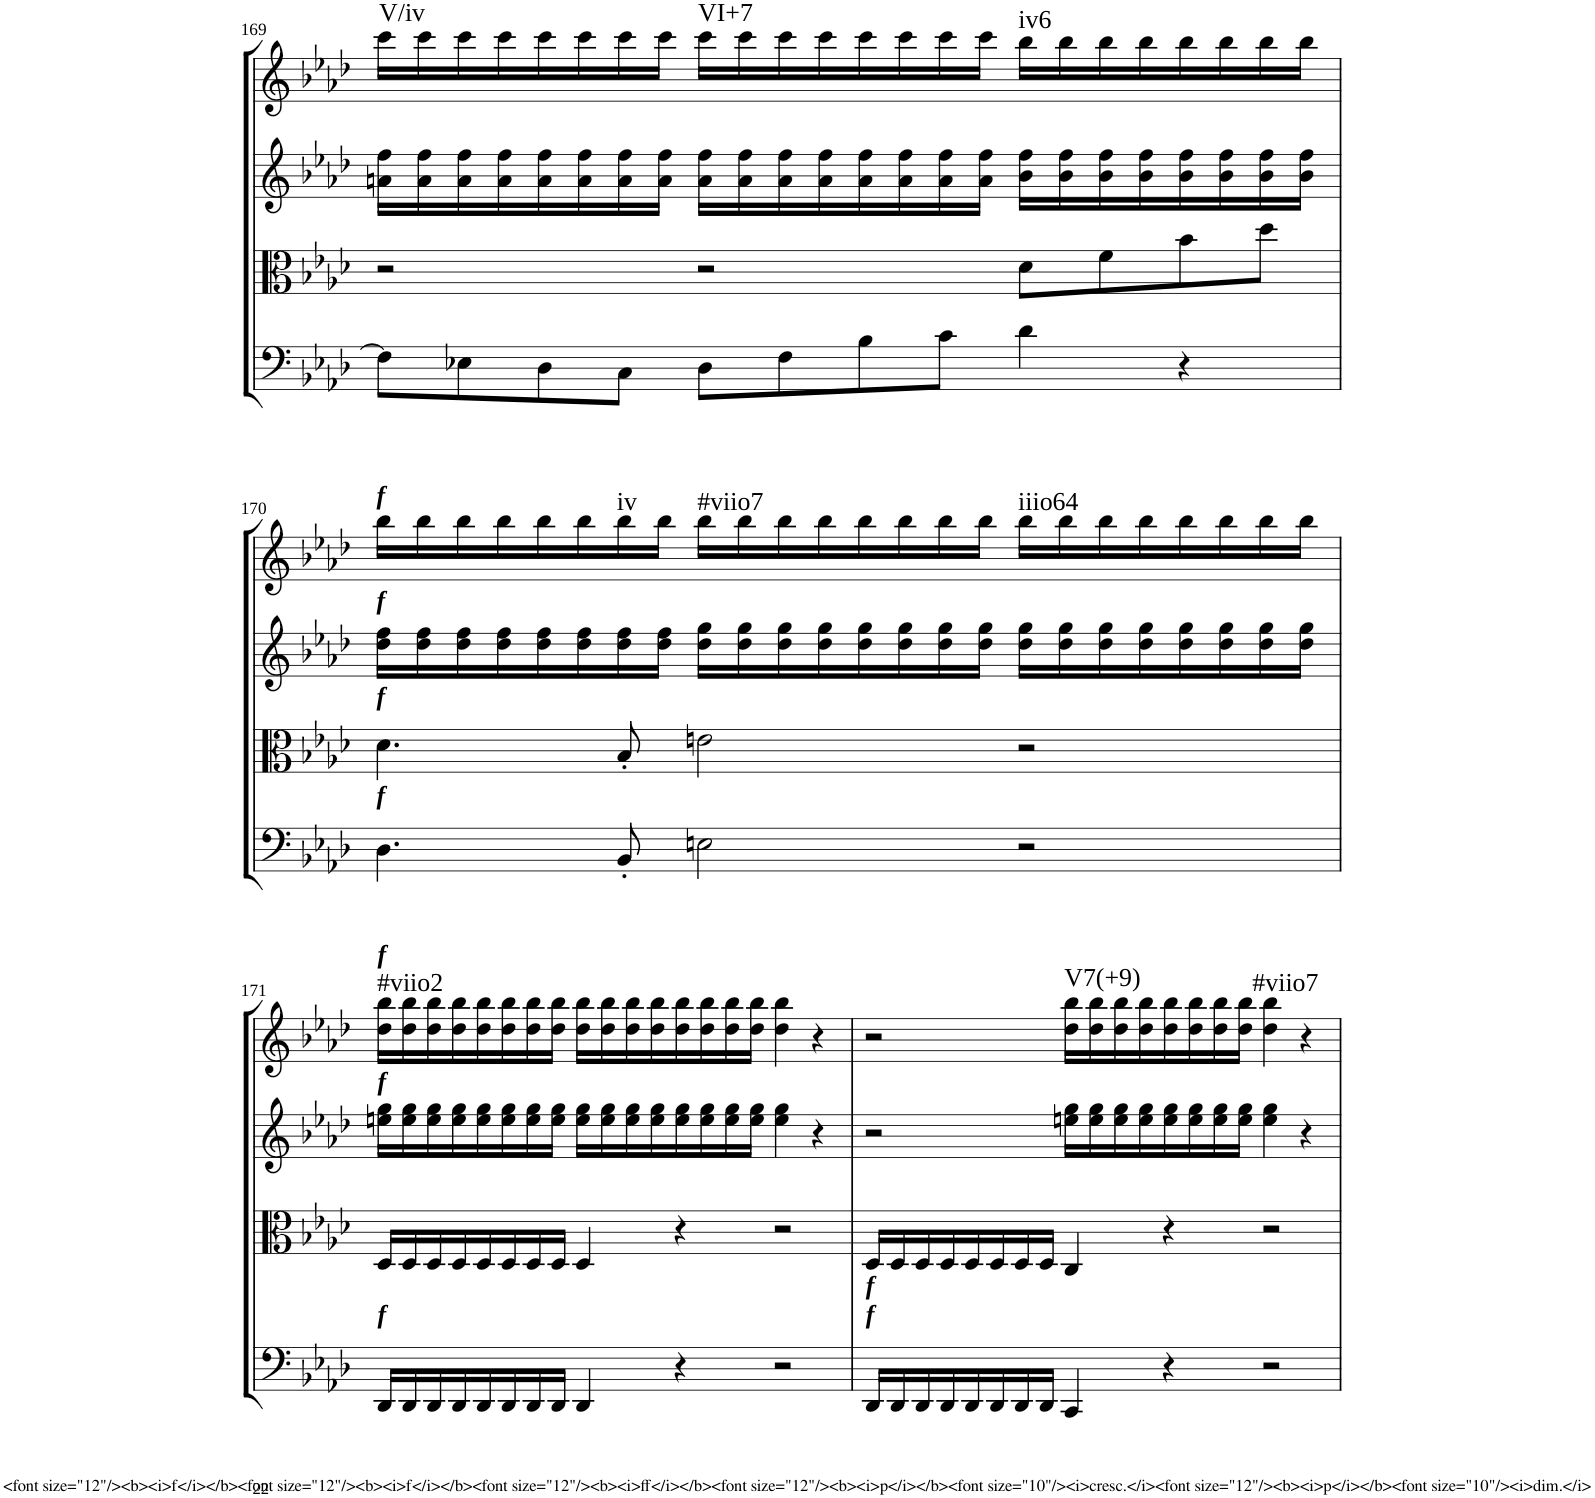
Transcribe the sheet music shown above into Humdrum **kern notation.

**kern	**kern	**kern	**kern	**harte
*part4	*part3	*part2	*part1	*part1
*staff4	*staff3	*staff2	*staff1	*
*I"Cello	*I"Viola	*I"2nd Violin	*I"1st Violin	*
*	*I'Vla	*I'Vln	*I'Vln	*
!!LO:PB:g=z
*clefF4	*clefC3	*clefG2	*clefG2	*
*k[b-e-a-d-]	*k[b-e-a-d-]	*k[b-e-a-d-]	*k[b-e-a-d-]	*
*A-:	*A-:	*A-:	*A-:	*
*M3/2	*M3/2	*M3/2	*M3/2	*
=169	=169	=169	=169	=169
!	!	!	!	!LO:H:kt=V/iv
8F\L]	2r	16an\ 16ff\LL	16ccc\LL	N
.	.	16a\ 16ff\	16ccc\	.
8E-X\	.	16a\ 16ff\	16ccc\	.
.	.	16a\ 16ff\	16ccc\	.
8D-\	.	16a\ 16ff\	16ccc\	.
.	.	16a\ 16ff\	16ccc\	.
8C\J	.	16a\ 16ff\	16ccc\	.
.	.	16a\ 16ff\JJ	16ccc\JJ	.
!	!	!	!	!LO:H:kt=VI+7
8D-\L	2r	16a\ 16ff\LL	16ccc\LL	N
.	.	16a\ 16ff\	16ccc\	.
8F\	.	16a\ 16ff\	16ccc\	.
.	.	16a\ 16ff\	16ccc\	.
8B-\	.	16a\ 16ff\	16ccc\	.
.	.	16a\ 16ff\	16ccc\	.
8c\J	.	16a\ 16ff\	16ccc\	.
.	.	16a\ 16ff\JJ	16ccc\JJ	.
!	!	!	!	!LO:H:kt=iv6
4d-\	8d-\L	16b-\ 16ff\LL	16bb-\LL	N
.	.	16b-\ 16ff\	16bb-\	.
.	8f\	16b-\ 16ff\	16bb-\	.
.	.	16b-\ 16ff\	16bb-\	.
4r	8b-\	16b-\ 16ff\	16bb-\	.
.	.	16b-\ 16ff\	16bb-\	.
.	8dd-\J	16b-\ 16ff\	16bb-\	.
.	.	16b-\ 16ff\JJ	16bb-\JJ	.
!!LO:LB:g=z
=170	=170	=170	=170	=170
!	!	!	!LO:TX:a:Bi:t=f	!
!	!	!LO:TX:a:Bi:t=f	!	!
!	!LO:TX:a:Bi:t=f	!	!	!
!LO:TX:a:Bi:t=f	!	!	!	!
4.D-\	4.d-\	16dd-\ 16ff\LL	16bb-\LL	.
.	.	16dd-\ 16ff\	16bb-\	.
.	.	16dd-\ 16ff\	16bb-\	.
.	.	16dd-\ 16ff\	16bb-\	.
.	.	16dd-\ 16ff\	16bb-\	.
.	.	16dd-\ 16ff\	16bb-\	.
!	!	!	!	!LO:H:kt=iv
8BB-'/	8B-'/	16dd-\ 16ff\	16bb-\	N
.	.	16dd-\ 16ff\JJ	16bb-\JJ	.
!	!	!	!	!LO:H:kt=#viio7
2En\	2en\	16dd-\ 16gg\LL	16bb-\LL	N
.	.	16dd-\ 16gg\	16bb-\	.
.	.	16dd-\ 16gg\	16bb-\	.
.	.	16dd-\ 16gg\	16bb-\	.
.	.	16dd-\ 16gg\	16bb-\	.
.	.	16dd-\ 16gg\	16bb-\	.
.	.	16dd-\ 16gg\	16bb-\	.
.	.	16dd-\ 16gg\JJ	16bb-\JJ	.
!	!	!	!	!LO:H:kt=iiio64
2r	2r	16dd-\ 16gg\LL	16bb-\LL	N
.	.	16dd-\ 16gg\	16bb-\	.
.	.	16dd-\ 16gg\	16bb-\	.
.	.	16dd-\ 16gg\	16bb-\	.
.	.	16dd-\ 16gg\	16bb-\	.
.	.	16dd-\ 16gg\	16bb-\	.
.	.	16dd-\ 16gg\	16bb-\	.
.	.	16dd-\ 16gg\JJ	16bb-\JJ	.
!!LO:LB:g=z
=171	=171	=171	=171	=171
!	!	!	!LO:TX:a:Bi:t=f	!
!	!	!LO:TX:a:Bi:t=f	!	!
!LO:TX:a:Bi:t=f	!	!	!	!LO:H:kt=#viio2
16DD-/LL	16D-/LL	16een\ 16gg\LL	16dd-\ 16bb-\LL	N
16DD-/	16D-/	16ee\ 16gg\	16dd-\ 16bb-\	.
16DD-/	16D-/	16ee\ 16gg\	16dd-\ 16bb-\	.
16DD-/	16D-/	16ee\ 16gg\	16dd-\ 16bb-\	.
16DD-/	16D-/	16ee\ 16gg\	16dd-\ 16bb-\	.
16DD-/	16D-/	16ee\ 16gg\	16dd-\ 16bb-\	.
16DD-/	16D-/	16ee\ 16gg\	16dd-\ 16bb-\	.
16DD-/JJ	16D-/JJ	16ee\ 16gg\JJ	16dd-\ 16bb-\JJ	.
4DD-/	4D-/	16ee\ 16gg\LL	16dd-\ 16bb-\LL	.
.	.	16ee\ 16gg\	16dd-\ 16bb-\	.
.	.	16ee\ 16gg\	16dd-\ 16bb-\	.
.	.	16ee\ 16gg\	16dd-\ 16bb-\	.
4r	4r	16ee\ 16gg\	16dd-\ 16bb-\	.
.	.	16ee\ 16gg\	16dd-\ 16bb-\	.
.	.	16ee\ 16gg\	16dd-\ 16bb-\	.
.	.	16ee\ 16gg\JJ	16dd-\ 16bb-\JJ	.
2r	2r	4ee\ 4gg\	4dd-\ 4bb-\	.
.	.	4r	4r	.
=172	=172	=172	=172	=172
!LO:TX:a:Bi:t=f	!	!	!	!
!LO:TX:a:Bi:t=f	!	!	!	!
16DD-/LL	16D-/LL	2r	2r	.
16DD-/	16D-/	.	.	.
16DD-/	16D-/	.	.	.
16DD-/	16D-/	.	.	.
16DD-/	16D-/	.	.	.
16DD-/	16D-/	.	.	.
16DD-/	16D-/	.	.	.
16DD-/JJ	16D-/JJ	.	.	.
!	!	!	!	!LO:H:kt=V7(+9)
4CC/	4C/	16een\ 16gg\LL	16dd-\ 16bb-\LL	N
.	.	16ee\ 16gg\	16dd-\ 16bb-\	.
.	.	16ee\ 16gg\	16dd-\ 16bb-\	.
.	.	16ee\ 16gg\	16dd-\ 16bb-\	.
4r	4r	16ee\ 16gg\	16dd-\ 16bb-\	.
.	.	16ee\ 16gg\	16dd-\ 16bb-\	.
.	.	16ee\ 16gg\	16dd-\ 16bb-\	.
.	.	16ee\ 16gg\JJ	16dd-\ 16bb-\JJ	.
!	!	!	!	!LO:H:kt=#viio7
2r	2r	4ee\ 4gg\	4dd-\ 4bb-\	N
.	.	4r	4r	.
=	=	=	=	=
*-	*-	*-	*-	*-
